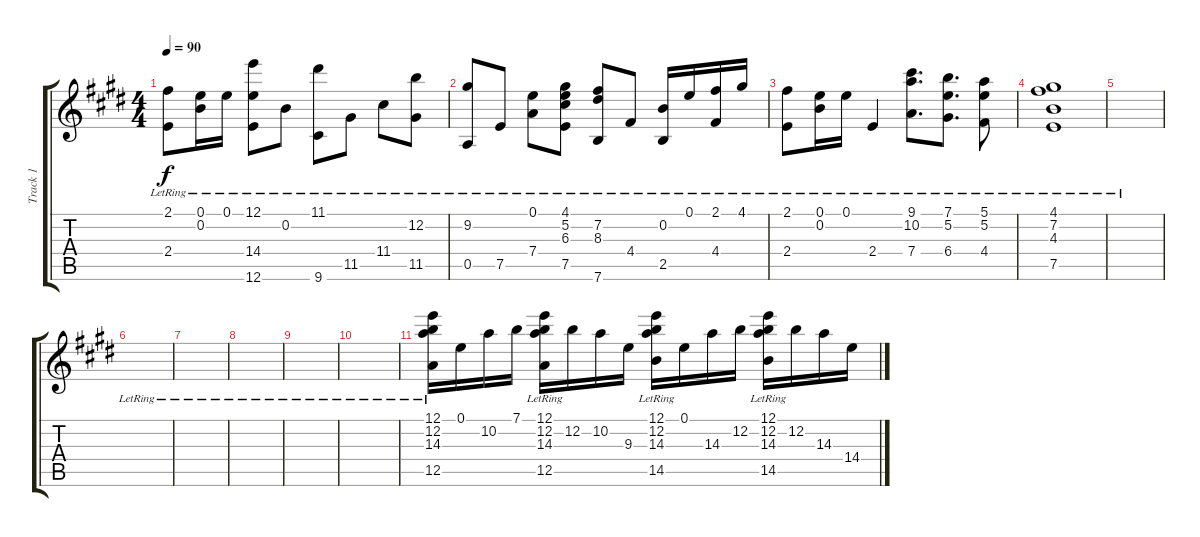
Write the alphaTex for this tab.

\track ("Track 1" "Track 1") {instrument acousticguitarsteel}
\staff {score tabs}
\tuning (E4 B3 G3 D3 A2 E2) {hide}
\ts (4 4)
\tempo 90
\clef g2
\ks e
(2.1{lr} 2.4{lr}).8{dy f} (0.1{lr} 0.2{lr}).16 0.1{lr}.16 (12.1{lr} 14.4{lr} 12.6{lr}).8 0.2{lr}.8 (11.1{lr} 9.6{lr}).8 11.5{lr}.8 11.4{lr}.8 (12.2{lr} 11.5{lr}).8 |
(9.2{lr} 0.5{lr}).8 7.5{lr}.8 (0.1{lr} 7.4{lr}).8 (4.1{lr} 5.2{lr} 6.3{lr} 7.5{lr}).8 (7.2{lr} 8.3{lr} 7.6{lr}).8 4.4{lr}.8 (0.2{lr} 2.5{lr}).16 0.1{lr}.16 (2.1{lr} 4.4{lr}).16 4.1{lr}.16 |
(2.1{lr} 2.4{lr}).8 (0.1{lr} 0.2{lr}).16 0.1{lr}.16 2.4{lr}.4 (9.1{lr} 10.2{lr} 7.4{lr}).8{d} (7.1{lr} 5.2{lr} 6.4{lr}).8{d} (5.1{lr} 5.2{lr} 4.4{lr}).8 |
(4.1{lr} 7.2{lr} 4.3{lr} 7.5{lr}).1 |
|
|
|
|
|
|
(12.1{lr} 12.2{lr} 14.3{lr} 12.5{lr}).16 0.1.16 10.2.16 7.1.16 (12.1{lr} 12.2{lr} 14.3{lr} 12.5{lr}).16 12.2.16 10.2.16 9.3.16 (12.1{lr} 12.2{lr} 14.3{lr} 14.5{lr}).16 0.1.16 14.3.16 12.2.16 (12.1{lr} 12.2{lr} 14.3{lr} 14.5{lr}).16 12.2.16 14.3.16 14.4.16
